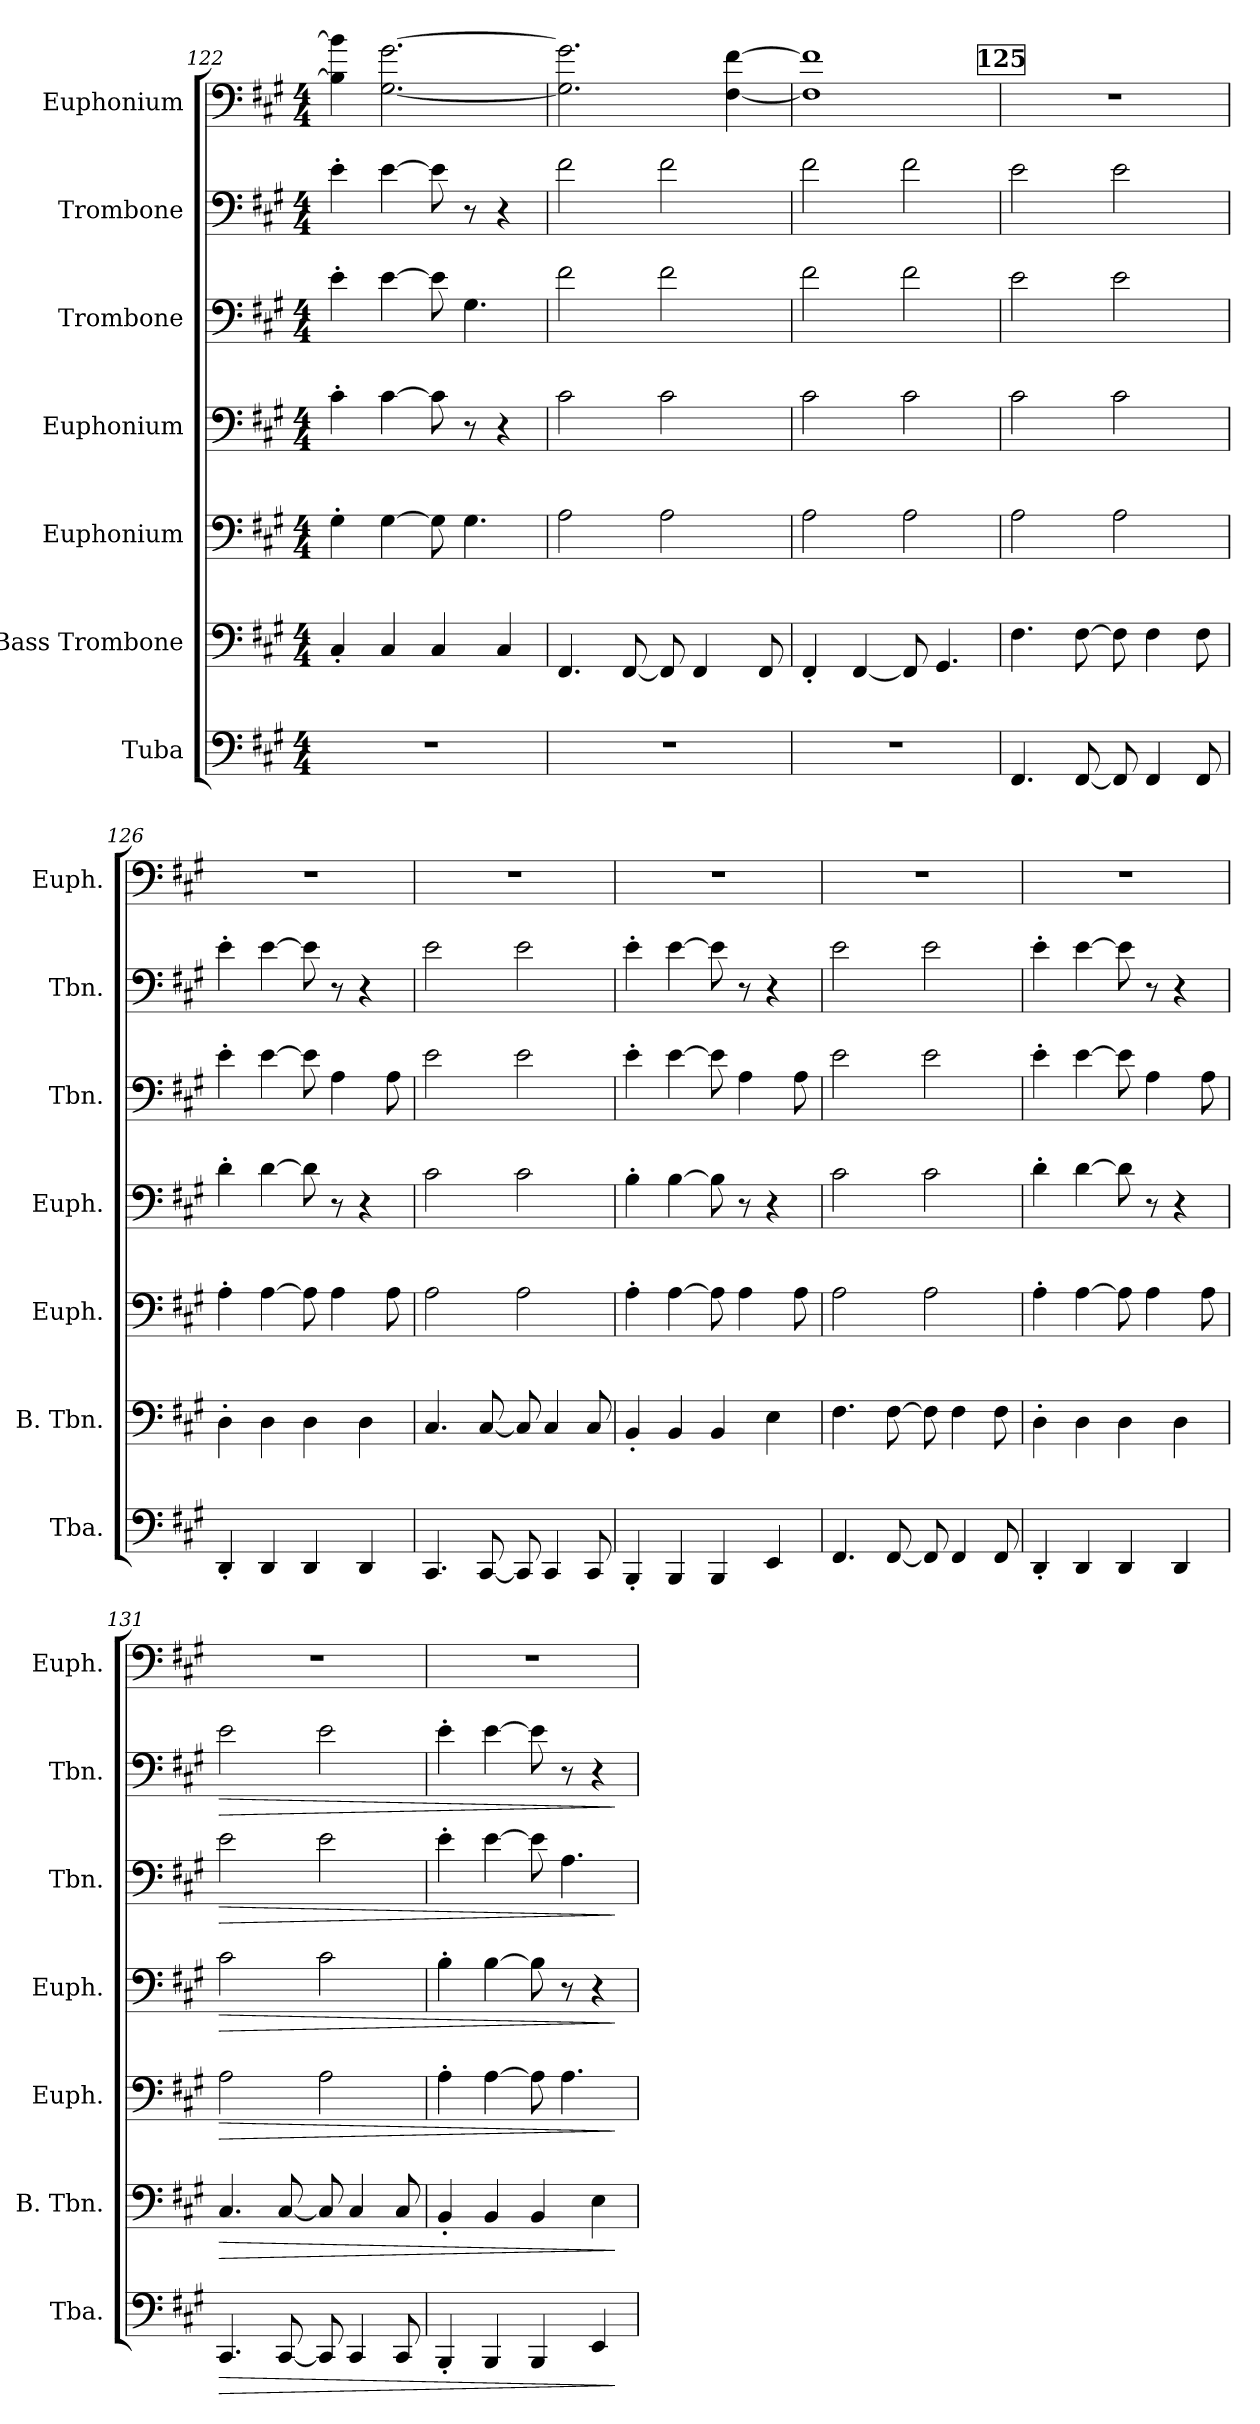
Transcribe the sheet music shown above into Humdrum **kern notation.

**kern	**dynam	**kern	**dynam	**kern	**dynam	**kern	**dynam	**kern	**dynam	**kern	**dynam	**kern
*part7	*part7	*part6	*part6	*part5	*part5	*part4	*part4	*part3	*part3	*part2	*part2	*part1
*staff7	*staff7	*staff6	*staff6	*staff5	*staff5	*staff4	*staff4	*staff3	*staff3	*staff2	*staff2	*staff1
*I"Tuba	*	*I"Bass Trombone	*	*I"Euphonium	*	*I"Euphonium	*	*I"Trombone	*	*I"Trombone	*	*I"Euphonium
*I'Tba.	*	*I'B. Tbn.	*	*I'Euph.	*	*I'Euph.	*	*I'Tbn.	*	*I'Tbn.	*	*I'Euph.
*clefF4	*	*clefF4	*	*clefF4	*	*clefF4	*	*clefF4	*	*clefF4	*	*clefF4
*k[f#c#g#]	*	*k[f#c#g#]	*	*k[f#c#g#]	*	*k[f#c#g#]	*	*k[f#c#g#]	*	*k[f#c#g#]	*	*k[f#c#g#]
*M4/4	*	*M4/4	*	*M4/4	*	*M4/4	*	*M4/4	*	*M4/4	*	*M4/4
=122	=122	=122	=122	=122	=122	=122	=122	=122	=122	=122	=122	=122
1r	.	4C#'/	.	4G#'\	.	4c#'\	.	4e'\	.	4e'\	.	4B\] 4b\]
.	.	4C#/	.	[4G#\	.	[4c#\	.	[4e\	.	[4e\	.	[2.G#\ [2.g#\
.	.	4C#/	.	8G#\]	.	8c#\]	.	8e\]	.	8e\]	.	.
.	.	.	.	4.G#\	.	8r	.	4.G#\	.	8r	.	.
.	.	4C#/	.	.	.	4r	.	.	.	4r	.	.
=123	=123	=123	=123	=123	=123	=123	=123	=123	=123	=123	=123	=123
1r	.	4.FF#/	.	2A\	.	2c#\	.	2f#\	.	2f#\	.	2.G#\] 2.g#\]
.	.	[8FF#/	.	.	.	.	.	.	.	.	.	.
.	.	8FF#/]	.	2A\	.	2c#\	.	2f#\	.	2f#\	.	.
.	.	4FF#/	.	.	.	.	.	.	.	.	.	.
.	.	.	.	.	.	.	.	.	.	.	.	[4F#\ [4f#\
.	.	8FF#/	.	.	.	.	.	.	.	.	.	.
=124	=124	=124	=124	=124	=124	=124	=124	=124	=124	=124	=124	=124
1r	.	4FF#'/	.	2A\	.	2c#\	.	2f#\	.	2f#\	.	1F#] 1f#]
.	.	[4FF#/	.	.	.	.	.	.	.	.	.	.
.	.	8FF#/]	.	2A\	.	2c#\	.	2f#\	.	2f#\	.	.
.	.	4.GG#/	.	.	.	.	.	.	.	.	.	.
!!LO:PB:g=z
!!LO:REH:place=s1:a:B:fs=14:t=125
=125	=125	=125	=125	=125	=125	=125	=125	=125	=125	=125	=125	=125
4.FF#/	.	4.F#\	.	2A\	.	2c#\	.	2e\	.	2e\	.	1r
[8FF#/	.	[8F#\	.	.	.	.	.	.	.	.	.	.
8FF#/]	.	8F#\]	.	2A\	.	2c#\	.	2e\	.	2e\	.	.
4FF#/	.	4F#\	.	.	.	.	.	.	.	.	.	.
8FF#/	.	8F#\	.	.	.	.	.	.	.	.	.	.
=126	=126	=126	=126	=126	=126	=126	=126	=126	=126	=126	=126	=126
4DD'/	.	4D'\	.	4A'\	.	4d'\	.	4e'\	.	4e'\	.	1r
4DD/	.	4D\	.	[4A\	.	[4d\	.	[4e\	.	[4e\	.	.
4DD/	.	4D\	.	8A\]	.	8d\]	.	8e\]	.	8e\]	.	.
.	.	.	.	4A\	.	8r	.	4A\	.	8r	.	.
4DD/	.	4D\	.	.	.	4r	.	.	.	4r	.	.
.	.	.	.	8A\	.	.	.	8A\	.	.	.	.
=127	=127	=127	=127	=127	=127	=127	=127	=127	=127	=127	=127	=127
4.CC#/	.	4.C#/	.	2A\	.	2c#\	.	2e\	.	2e\	.	1r
[8CC#/	.	[8C#/	.	.	.	.	.	.	.	.	.	.
8CC#/]	.	8C#/]	.	2A\	.	2c#\	.	2e\	.	2e\	.	.
4CC#/	.	4C#/	.	.	.	.	.	.	.	.	.	.
8CC#/	.	8C#/	.	.	.	.	.	.	.	.	.	.
=128	=128	=128	=128	=128	=128	=128	=128	=128	=128	=128	=128	=128
4BBB'/	.	4BB'/	.	4A'\	.	4B'\	.	4e'\	.	4e'\	.	1r
4BBB/	.	4BB/	.	[4A\	.	[4B\	.	[4e\	.	[4e\	.	.
4BBB/	.	4BB/	.	8A\]	.	8B\]	.	8e\]	.	8e\]	.	.
.	.	.	.	4A\	.	8r	.	4A\	.	8r	.	.
4EE/	.	4E\	.	.	.	4r	.	.	.	4r	.	.
.	.	.	.	8A\	.	.	.	8A\	.	.	.	.
=129	=129	=129	=129	=129	=129	=129	=129	=129	=129	=129	=129	=129
4.FF#/	.	4.F#\	.	2A\	.	2c#\	.	2e\	.	2e\	.	1r
[8FF#/	.	[8F#\	.	.	.	.	.	.	.	.	.	.
8FF#/]	.	8F#\]	.	2A\	.	2c#\	.	2e\	.	2e\	.	.
4FF#/	.	4F#\	.	.	.	.	.	.	.	.	.	.
8FF#/	.	8F#\	.	.	.	.	.	.	.	.	.	.
!!LO:PB:g=z
=130	=130	=130	=130	=130	=130	=130	=130	=130	=130	=130	=130	=130
4DD'/	.	4D'\	.	4A'\	.	4d'\	.	4e'\	.	4e'\	.	1r
4DD/	.	4D\	.	[4A\	.	[4d\	.	[4e\	.	[4e\	.	.
4DD/	.	4D\	.	8A\]	.	8d\]	.	8e\]	.	8e\]	.	.
.	.	.	.	4A\	.	8r	.	4A\	.	8r	.	.
4DD/	.	4D\	.	.	.	4r	.	.	.	4r	.	.
.	.	.	.	8A\	.	.	.	8A\	.	.	.	.
=131	=131	=131	=131	=131	=131	=131	=131	=131	=131	=131	=131	=131
!	!LO:HP:b	!	!LO:HP:b	!	!LO:HP:b	!	!LO:HP:b	!	!LO:HP:b	!	!LO:HP:b	!
4.CC#/	>	4.C#/	>	2A\	>	2c#\	>	2e\	>	2e\	>	1r
[8CC#/	.	[8C#/	.	.	.	.	.	.	.	.	.	.
8CC#/]	.	8C#/]	.	2A\	.	2c#\	.	2e\	.	2e\	.	.
4CC#/	.	4C#/	.	.	.	.	.	.	.	.	.	.
8CC#/	.	8C#/	.	.	.	.	.	.	.	.	.	.
=132	=132	=132	=132	=132	=132	=132	=132	=132	=132	=132	=132	=132
4BBB'/	.	4BB'/	.	4A'\	.	4B'\	.	4e'\	.	4e'\	.	1r
4BBB/	.	4BB/	.	[4A\	.	[4B\	.	[4e\	.	[4e\	.	.
4BBB/	.	4BB/	.	8A\]	.	8B\]	.	8e\]	.	8e\]	.	.
.	.	.	.	4.A\	.	8r	.	4.A\	.	8r	.	.
4EE/	.	4E\	.	.	.	4r	.	.	.	4r	.	.
.	]	.	]	.	]	.	]	.	]	.	]	.
=	=	=	=	=	=	=	=	=	=	=	=	=
*-	*-	*-	*-	*-	*-	*-	*-	*-	*-	*-	*-	*-
